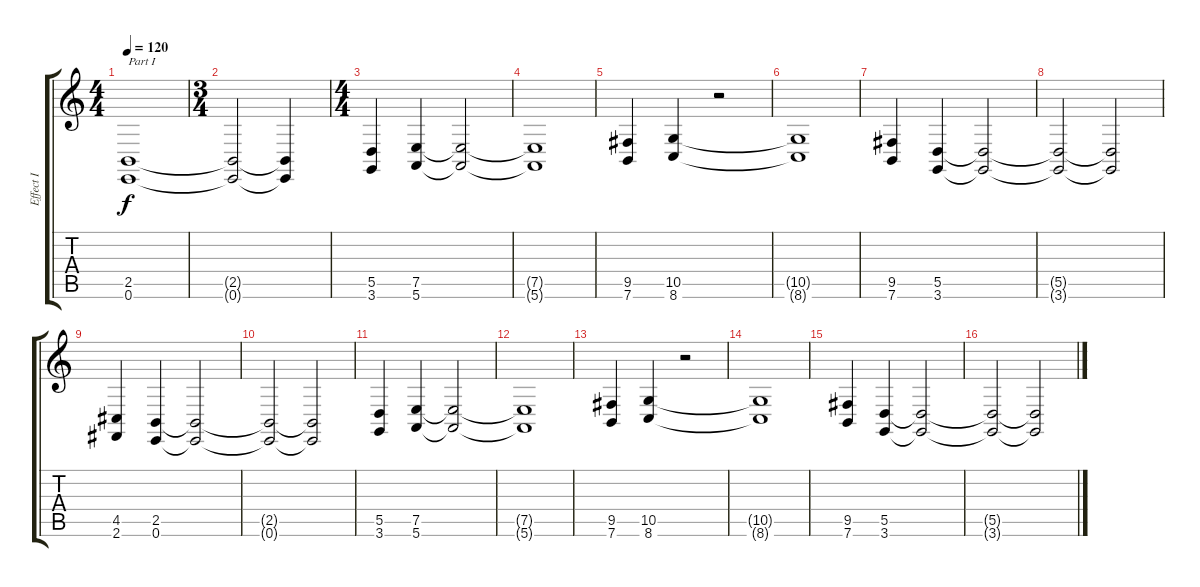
\track ("Effect I" "Effect I") {instrument choiraahs}
\staff {score tabs}
\tuning (E4 B3 G3 D3 A2 E2) {hide}
\ts (4 4)
\tempo 120
\clef g2
\ks c
(2.5 0.6).1{txt "Part I" dy f instrument choiraahs} |
\ts (3 4)
(2.5{t} 0.6{t}).2 (2.5{t} 0.6{t}).4 |
\ts (4 4)
(5.5 3.6).4 (7.5 5.6).4 (7.5{t} 5.6{t}).2 |
(7.5{t} 5.6{t}).1 |
(9.5 7.6).4 (10.5 8.6).4 r.2 |
(10.5{t} 8.6{t}).1 |
(9.5 7.6).4 (5.5 3.6).4 (5.5{t} 3.6{t}).2 |
(5.5{t} 3.6{t}).2 (5.5{t} 3.6{t}).2 |
(4.5 2.6).4 (2.5 0.6).4 (2.5{t} 0.6{t}).2 |
(2.5{t} 0.6{t}).2 (2.5{t} 0.6{t}).2 |
(5.5 3.6).4 (7.5 5.6).4 (7.5{t} 5.6{t}).2 |
(7.5{t} 5.6{t}).1 |
(9.5 7.6).4 (10.5 8.6).4 r.2 |
(10.5{t} 8.6{t}).1 |
(9.5 7.6).4 (5.5 3.6).4 (5.5{t} 3.6{t}).2 |
(5.5{t} 3.6{t}).2 (5.5{t} 3.6{t}).2
